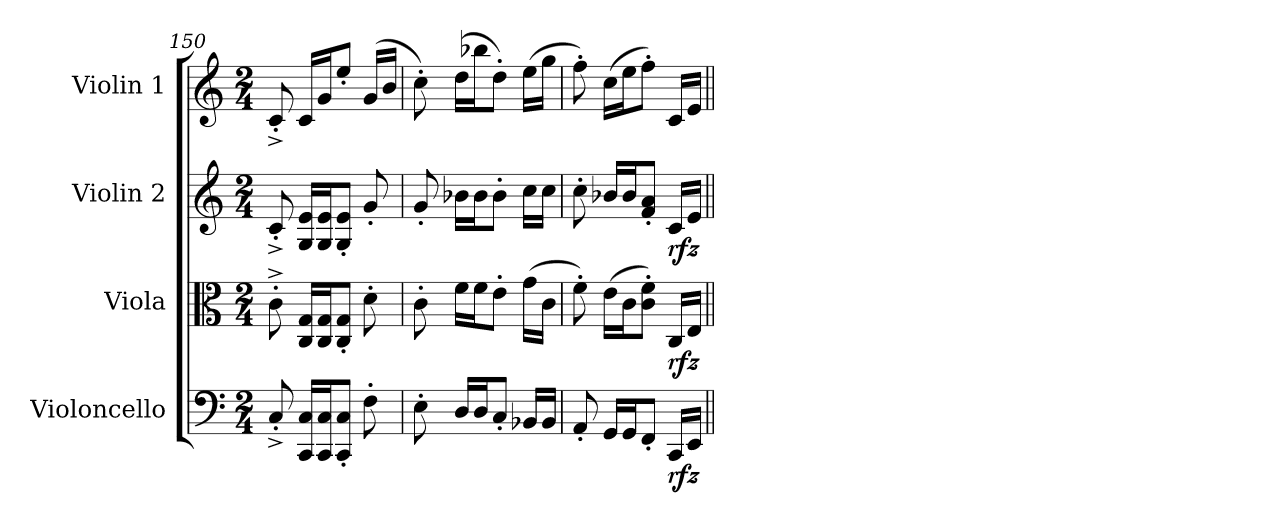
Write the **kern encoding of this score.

**kern	**dynam	**kern	**dynam	**kern	**dynam	**kern
*part4	*part4	*part3	*part3	*part2	*part2	*part1
*staff4	*staff4	*staff3	*staff3	*staff2	*staff2	*staff1
*I"Violoncello	*	*I"Viola	*	*I"Violin 2	*	*I"Violin 1
*I'Vc	*	*I'Vla	*	*I'Vln	*	*I'Vln
!!LO:LB:g=z
*clefF4	*	*clefC3	*	*clefG2	*	*clefG2
*k[]	*	*k[]	*	*k[]	*	*k[]
*M2/4	*	*M2/4	*	*M2/4	*	*M2/4
=150	=150	=150	=150	=150	=150	=150
8C'^/	.	8c'^\	.	8c'^/	.	8c'^/
16CC/ 16C/LL	.	16C/ 16G/LL	.	16G/ 16e/LL	.	16c/LL
16CC/ 16C/J	.	16C/ 16G/J	.	16G/ 16e/J	.	16g/J
8CC/' 8C/'J	.	8C/' 8G/'J	.	8G/' 8e/'J	.	8ee'/J
8F'\	.	8d'\	.	8g'/	.	(>16g/LL
.	.	.	.	.	.	16b/JJ
=151	=151	=151	=151	=151	=151	=151
8E'\	.	8c'\	.	8g'/	.	8cc'\)
16D/LL	.	16f\LL	.	16b-X\LL	.	(16dd\LL
16D/J	.	16f\J	.	16b-\J	.	16bb-X\J
8C'/J	.	8e'\J	.	8b-'\J	.	8dd'\J)
16BB-X/LL	.	(16g\LL	.	16cc\LL	.	(16ee\LL
16BB-/JJ	.	16c\JJ	.	16cc\JJ	.	16gg\JJ
=152	=152	=152	=152	=152	=152	=152
8AA'/	.	8f'\)	.	8cc'\	.	8ff'\)
16GG/LL	.	(16e\LL	.	16b-X/LL	.	(16cc\LL
16GG/J	.	16c\J	.	16b-/J	.	16ee\J
8FF'/J	.	8c\' 8f\'J)	.	8f/' 8a/'J	.	8ff'\J)
!	!LO:DY:b	!	!LO:DY:b	!	!LO:DY:b	!
16CC/LL	rfz	16C/LL	rfz	16c/LL	rfz	16c/LL
16EE/JJ	.	16E/JJ	.	16e/JJ	.	16e/JJ
=||	=||	=||	=||	=||	=||	=||
*-	*-	*-	*-	*-	*-	*-
